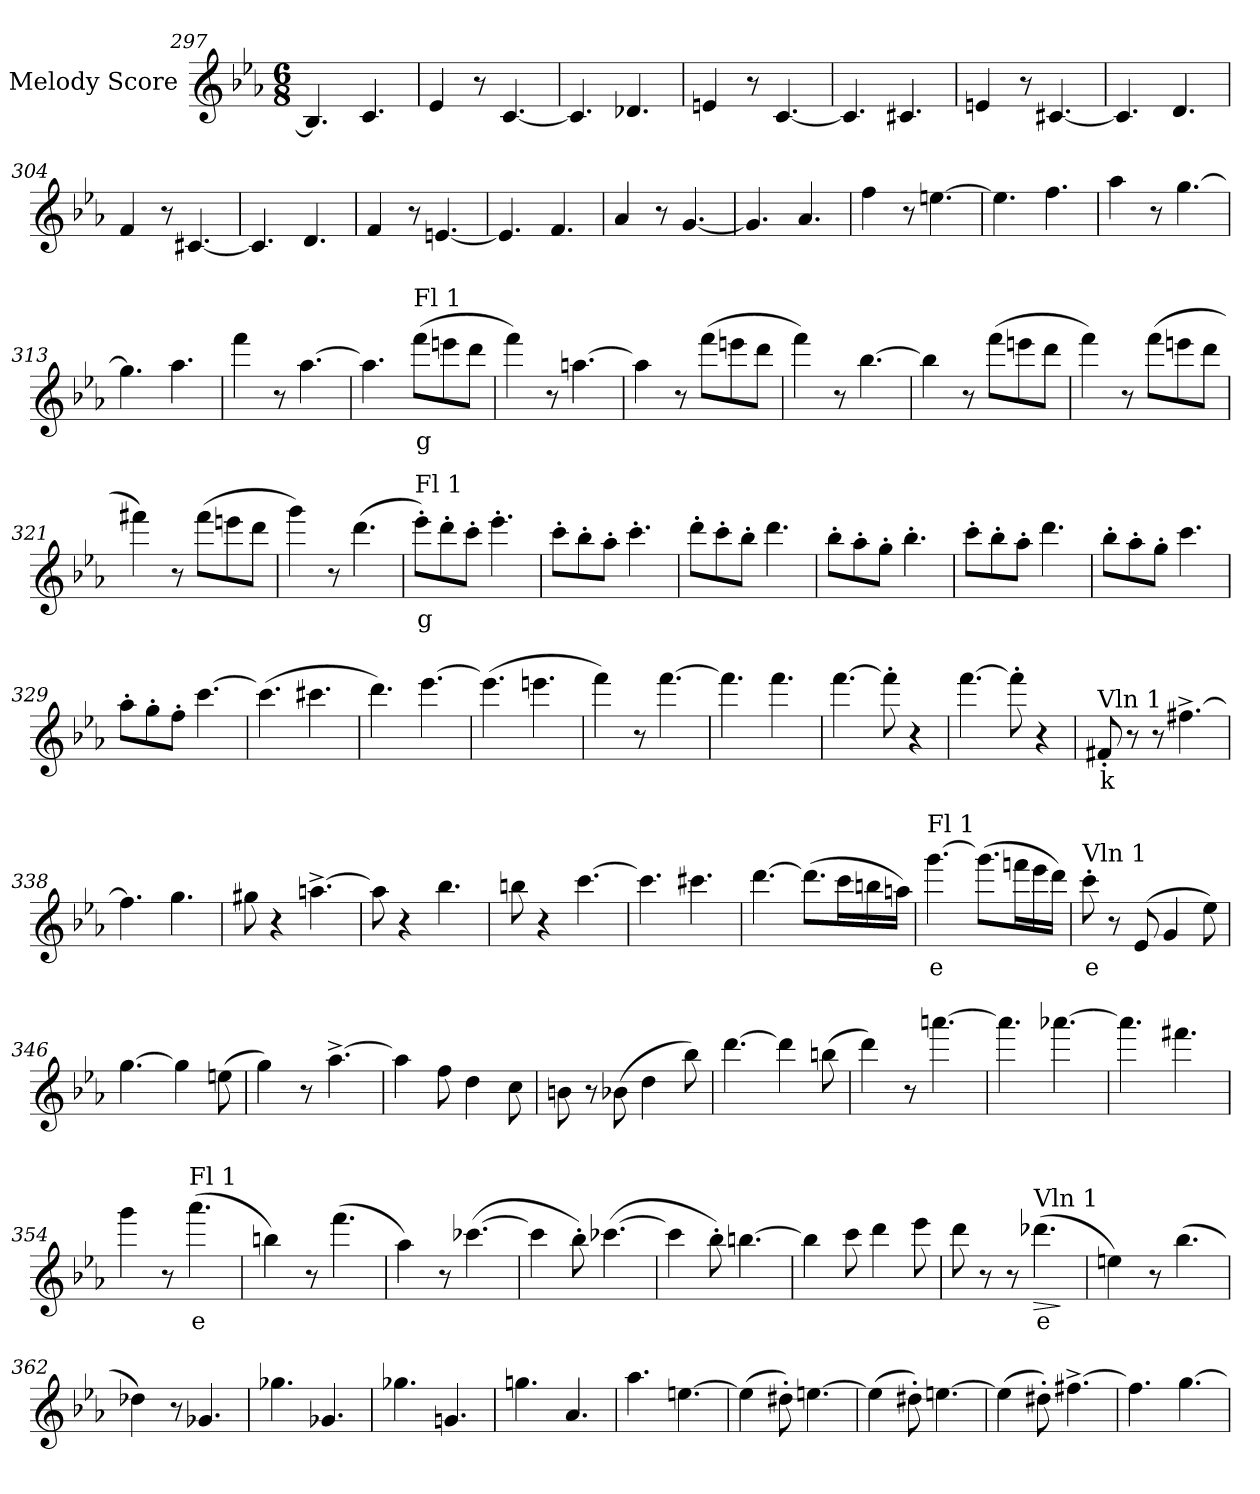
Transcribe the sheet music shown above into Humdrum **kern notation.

**kern	**text	**dynam
*part1	*part1	*part1
*staff1	*staff1	*staff1
*I"Melody Score	*	*
*clefG2	*	*
*k[b-e-a-]	*	*
*M6/8	*	*
=297	=297	=297
4.B/]	.	.
4.c/	.	.
=298	=298	=298
4e-/	.	.
8r	.	.
[4.c/	.	.
=299	=299	=299
4.c/]	.	.
4.d-X/	.	.
=300	=300	=300
4en/	.	.
8r	.	.
[4.c/	.	.
=301	=301	=301
4.c/]	.	.
4.c#X/	.	.
=302	=302	=302
4en/	.	.
8r	.	.
[4.c#X/	.	.
=303	=303	=303
4.c#/]	.	.
4.d/	.	.
=304	=304	=304
4f/	.	.
8r	.	.
[4.c#X/	.	.
=305	=305	=305
4.c#/]	.	.
4.d/	.	.
=306	=306	=306
4f/	.	.
8r	.	.
[4.en/	.	.
=307	=307	=307
4.e/]	.	.
4.f/	.	.
=308	=308	=308
4a-/	.	.
8r	.	.
[4.g/	.	.
=309	=309	=309
4.g/]	.	.
4.a-/	.	.
=310	=310	=310
4ff\	.	.
8r	.	.
[4.een\	.	.
=311	=311	=311
4.ee\]	.	.
4.ff\	.	.
=312	=312	=312
4aa-\	.	.
8r	.	.
[4.gg\	.	.
=313	=313	=313
4.gg\]	.	.
4.aa-\	.	.
=314	=314	=314
4fff\	.	.
8r	.	.
[4.aa-\	.	.
=315	=315	=315
4.aa-\]	.	.
!LO:TX:a:t=Fl 1	!	!
!	!LO:LY:b:color=#FF0000	!
(8fff\L	g	.
8eeen\	.	.
8ddd\J	.	.
=316	=316	=316
4fff\)	.	.
8r	.	.
[4.aan\	.	.
=317	=317	=317
4aa\]	.	.
8r	.	.
(8fff\L	.	.
8eeen\	.	.
8ddd\J	.	.
=318	=318	=318
4fff\)	.	.
8r	.	.
[4.bb-\	.	.
=319	=319	=319
4bb-\]	.	.
8r	.	.
(8fff\L	.	.
8eeen\	.	.
8ddd\J	.	.
=320	=320	=320
4fff\)	.	.
8r	.	.
(8fff\L	.	.
8eeen\	.	.
8ddd\J	.	.
=321	=321	=321
4fff#X\)	.	.
8r	.	.
(8fff#\L	.	.
8eeen\	.	.
8ddd\J	.	.
=322	=322	=322
4ggg\)	.	.
8r	.	.
(4.ddd\	.	.
=323	=323	=323
!LO:TX:a:t=Fl 1	!	!
!	!LO:LY:b:color=#FF0000	!
8eee-'\L)	g	.
8ddd'\	.	.
8ccc'\J	.	.
4.eee-'\	.	.
=324	=324	=324
8ccc'\L	.	.
8bb-'\	.	.
8aa-'\J	.	.
4.ccc'\	.	.
=325	=325	=325
8ddd'\L	.	.
8ccc'\	.	.
8bb-'\J	.	.
4.ddd\	.	.
=326	=326	=326
8bb-'\L	.	.
8aa-'\	.	.
8gg'\J	.	.
4.bb-'\	.	.
=327	=327	=327
8ccc'\L	.	.
8bb-'\	.	.
8aa-'\J	.	.
4.ddd\	.	.
=328	=328	=328
8bb-'\L	.	.
8aa-'\	.	.
8gg'\J	.	.
4.ccc\	.	.
=329	=329	=329
8aa-'\L	.	.
8gg'\	.	.
8ff'\J	.	.
[4.ccc\	.	.
=330	=330	=330
(4.ccc\]	.	.
4.ccc#X\	.	.
=331	=331	=331
4.ddd\)	.	.
[4.eee-\	.	.
=332	=332	=332
(4.eee-\]	.	.
4.eeen\	.	.
=333	=333	=333
4fff\)	.	.
8r	.	.
[4.fff\	.	.
=334	=334	=334
4.fff\]	.	.
4.fff\	.	.
=335	=335	=335
[4.fff\	.	.
8fff'\]	.	.
4r	.	.
=336	=336	=336
[4.fff\	.	.
8fff'\]	.	.
4r	.	.
=337	=337	=337
!LO:TX:a:t=Vln 1	!	!
!	!LO:LY:b:color=#FF0000	!
8f#X'/	k	.
8r	.	.
8r	.	.
[4.ff#X^\	.	.
=338	=338	=338
4.ff#\]	.	.
4.gg\	.	.
=339	=339	=339
8gg#X\	.	.
4r	.	.
[4.aan^\	.	.
=340	=340	=340
8aa\]	.	.
4r	.	.
4.bb-\	.	.
=341	=341	=341
8bbn\	.	.
4r	.	.
[4.ccc\	.	.
=342	=342	=342
4.ccc\]	.	.
4.ccc#X\	.	.
=343	=343	=343
[4.ddd\	.	.
(8.ddd\L]	.	.
16ccc\L	.	.
16bbn\	.	.
16aan\JJ)	.	.
=344	=344	=344
!LO:TX:a:t=Fl 1	!	!
!	!LO:LY:b:color=#FF0000	!
[4.ggg\	e	.
(8.ggg\L]	.	.
16fffn\L	.	.
16eee-\	.	.
16ddd\JJ)	.	.
=345	=345	=345
!LO:TX:a:t=Vln 1	!	!
!	!LO:LY:b:color=#FF0000	!
8ccc'\	e	.
8r	.	.
(8e-/	.	.
4g/	.	.
8ee-\)	.	.
=346	=346	=346
[4.gg\	.	.
4gg\]	.	.
(8een\	.	.
=347	=347	=347
4gg\)	.	.
8r	.	.
[4.aa-^\	.	.
=348	=348	=348
4aa-\]	.	.
8ff\	.	.
4dd\	.	.
8cc\	.	.
=349	=349	=349
8bn\	.	.
8r	.	.
(8b-X\	.	.
4dd\	.	.
8bb-\)	.	.
=350	=350	=350
[4.ddd\	.	.
4ddd\]	.	.
(8bbn\	.	.
=351	=351	=351
4ddd\)	.	.
8r	.	.
[4.aaan\	.	.
=352	=352	=352
4.aaa\]	.	.
[4.aaa-X\	.	.
=353	=353	=353
4.aaa-\]	.	.
4.fff#X\	.	.
=354	=354	=354
4ggg\	.	.
8r	.	.
!LO:TX:a:t=Fl 1	!	!
!	!LO:LY:b:color=#FF0000	!
(4.aaa-\	e	.
=355	=355	=355
4bbn\)	.	.
8r	.	.
(4.fff\	.	.
=356	=356	=356
4aa-\)	.	.
8r	.	.
([4.ccc-X\	.	.
=357	=357	=357
4ccc-\]	.	.
8bb-'\)	.	.
([4.ccc-X\	.	.
=358	=358	=358
4ccc-\]	.	.
8bb-'\)	.	.
[4.bbn\	.	.
=359	=359	=359
4bb\]	.	.
8ccc\	.	.
4ddd\	.	.
8eee-\	.	.
=360	=360	=360
8ddd\	.	.
8r	.	.
8r	.	.
!LO:TX:a:t=Vln 1	!	!
!	!LO:LY:b:color=#FF0000	!LO:HP:b
(4.ddd-X\	e	>
.	.	]
=361	=361	=361
4een\)	.	.
8r	.	.
(4.bb-\	.	.
=362	=362	=362
4dd-X\)	.	.
8r	.	.
4.g-X/	.	.
=363	=363	=363
4.gg-X\	.	.
4.g-X/	.	.
=364	=364	=364
4.gg-X\	.	.
4.gn/	.	.
=365	=365	=365
4.ggn\	.	.
4.a-/	.	.
=366	=366	=366
4.aa-\	.	.
[4.een\	.	.
=367	=367	=367
(4ee\]	.	.
8dd#X'\)	.	.
[4.een\	.	.
=368	=368	=368
(4ee\]	.	.
8dd#X'\)	.	.
[4.een\	.	.
=369	=369	=369
(4ee\]	.	.
8dd#X'\)	.	.
[4.ff#X^\	.	.
=370	=370	=370
4.ff#\]	.	.
[4.gg\	.	.
=	=	=
*-	*-	*-
